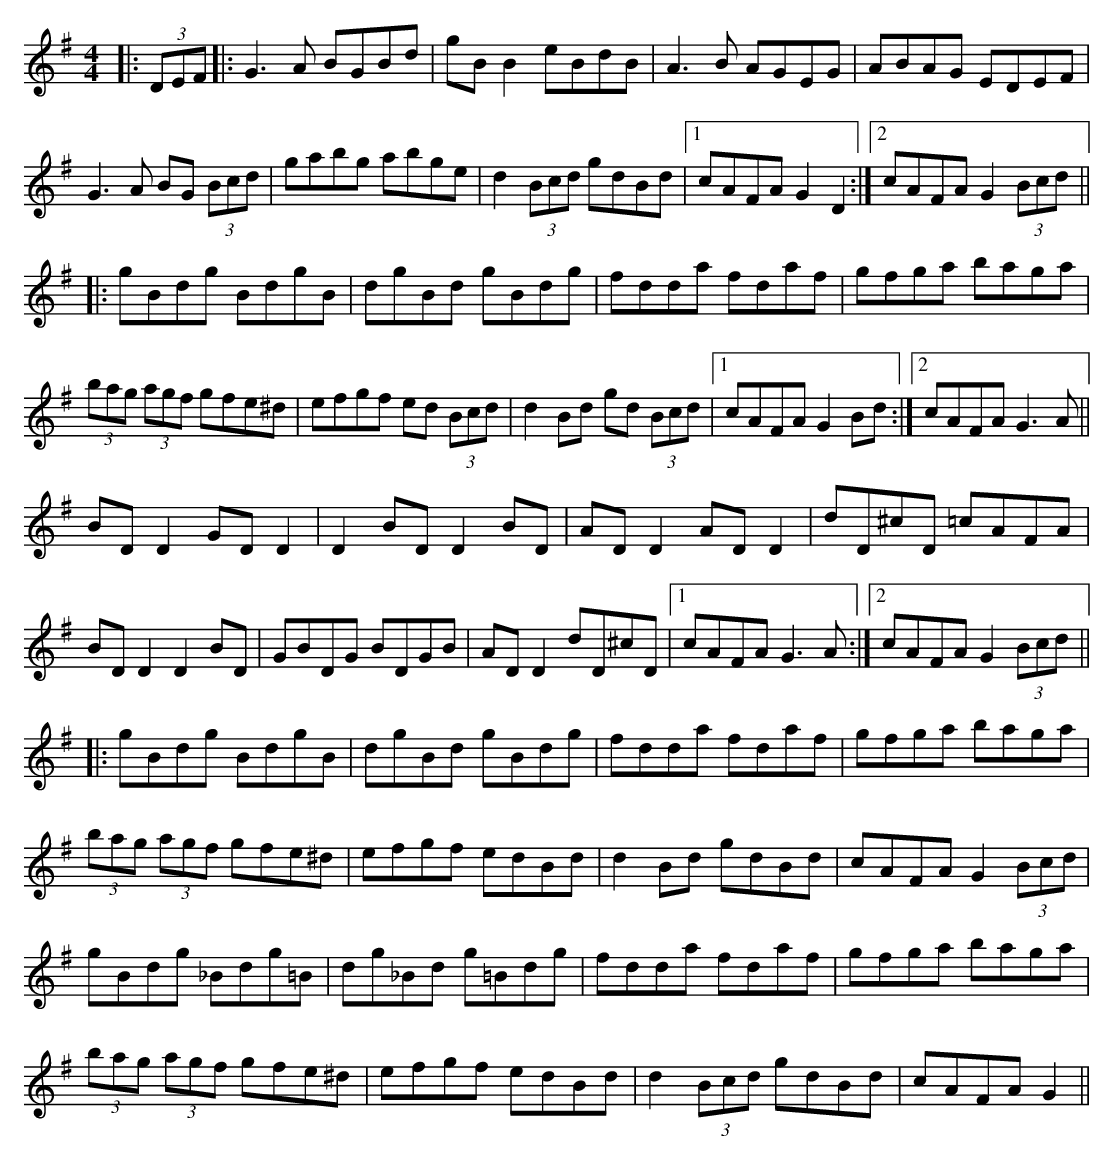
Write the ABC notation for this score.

X:1
M:4/4
K:G
|:(3DEF|:G3A BGBd|gB B2 eBdB|A3B AGEG|ABAG EDEF|
G3A BG (3Bcd|gabg abge|d2 (3Bcd gdBd|1 cAFA G2 D2:|2 cAFA G2 (3Bcd||
|:gBdg BdgB|dgBd gBdg|fdda fdaf|gfga baga|
(3bag (3agf gfe^d|efgf ed (3Bcd|d2 Bd gd (3Bcd|1 cAFA G2 Bd:|2 cAFA G3A||
BD D2 GD D2|D2 BD D2 BD|AD D2 AD D2|dD^cD =cAFA|
BD D2 D2 BD|GBDG BDGB|AD D2 dD^cD|1 cAFA G3A:|2 cAFA G2 (3Bcd||
|:gBdg BdgB|dgBd gBdg|fdda fdaf|gfga baga|
(3bag (3agf gfe^d|efgf edBd|d2 Bd gdBd|cAFA G2 (3Bcd|
gBdg _Bdg=B|dg_Bd g=Bdg|fdda fdaf|gfga baga|
(3bag (3agf gfe^d|efgf edBd|d2 (3Bcd gdBd|cAFA G2||
